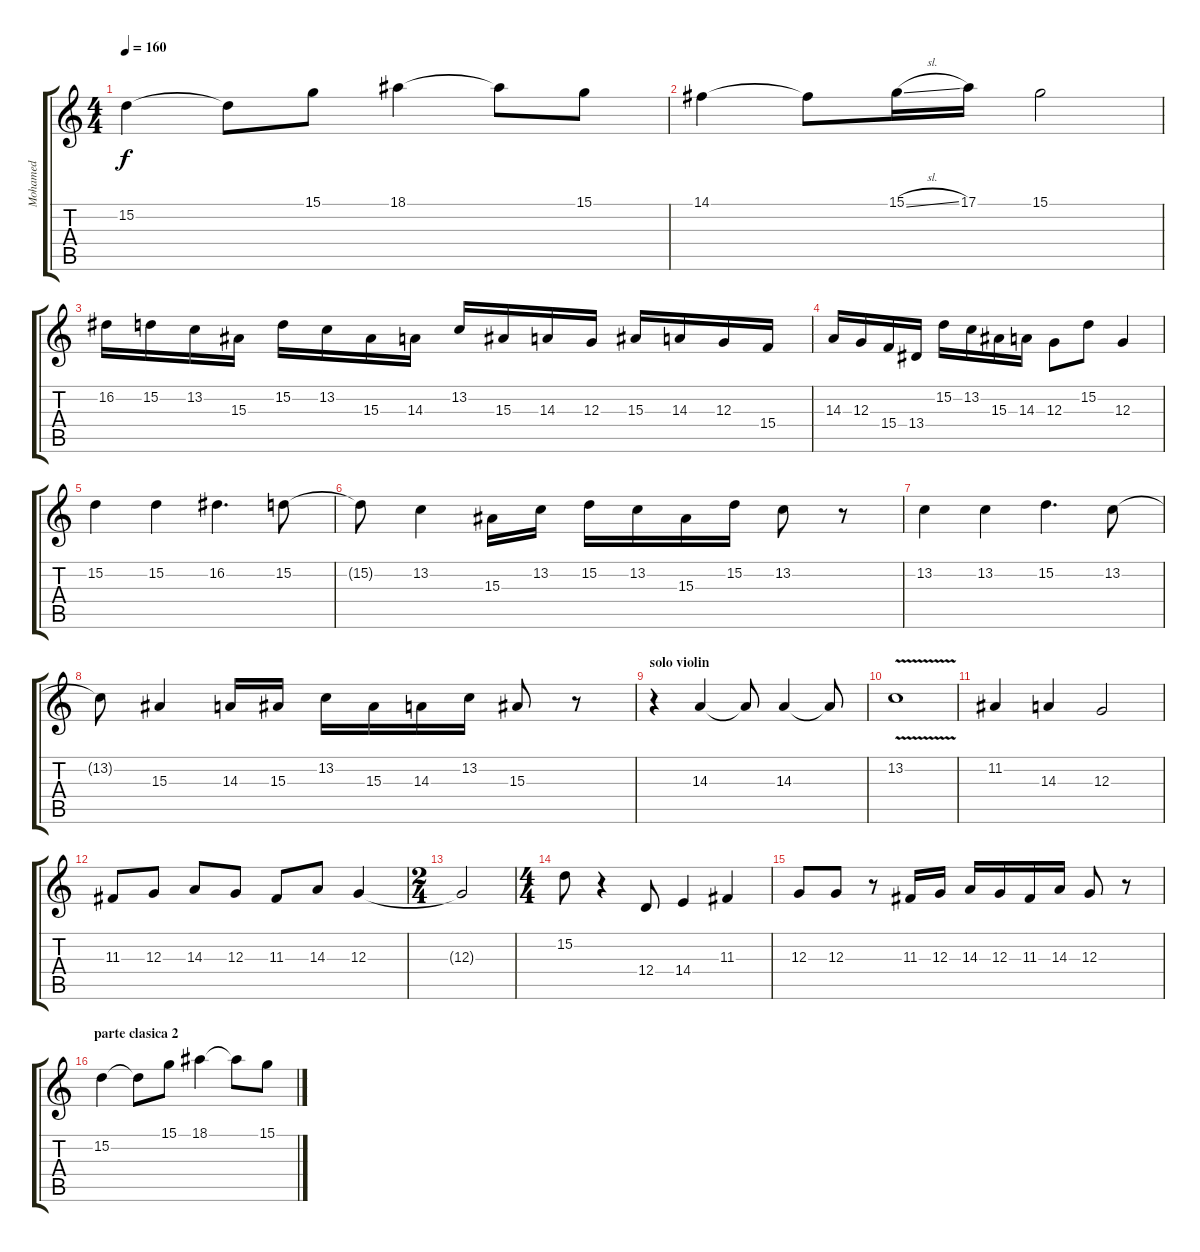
\track ("Mohamed" "Mohamed") {instrument violin}
\staff {score tabs}
\tuning (E4 B3 G3 D3 A2 E2) {hide}
\ts (4 4)
\tempo 160
\clef g2
\ks c
15.2.4{dy f} 15.2{t}.8 15.1.8 18.1.4 18.1{t}.8 15.1.8 |
14.1.4 14.1{t}.8 15.1{sl}.16 17.1.16 15.1.2 |
16.2.16 15.2.16 13.2.16 15.3.16 15.2.16 13.2.16 15.3.16 14.3.16 13.2.16 15.3.16 14.3.16 12.3.16 15.3.16 14.3.16 12.3.16 15.4.16 |
14.3.16 12.3.16 15.4.16 13.4.16 15.2.16 13.2.16 15.3.16 14.3.16 12.3.8 15.2.8 12.3.4 |
15.2.4 15.2.4 16.2.4{d} 15.2.8 |
15.2{t}.8 13.2.4 15.3.16 13.2.16 15.2.16 13.2.16 15.3.16 15.2.16 13.2.8 r.8 |
13.2.4 13.2.4 15.2.4{d} 13.2.8 |
13.2{t}.8 15.3.4 14.3.16 15.3.16 13.2.16 15.3.16 14.3.16 13.2.16 15.3.8 r.8 |
\section ("" "solo violin")
r.4 14.3.4 14.3{t}.8 14.3.4 14.3{t}.8 |
13.2{v}.1 |
11.2.4 14.3.4 12.3.2 |
11.3.8 12.3.8 14.3.8 12.3.8 11.3.8 14.3.8 12.3.4 |
\ts (2 4)
12.3{t}.2 |
\ts (4 4)
15.2.8 r.4 12.4.8 14.4.4 11.3.4 |
12.3.8 12.3.8 r.8 11.3.16 12.3.16 14.3.16 12.3.16 11.3.16 14.3.16 12.3.8 r.8 |
\section ("" "parte clasica 2")
15.2.4 15.2{t}.8 15.1.8 18.1.4 18.1{t}.8 15.1.8
